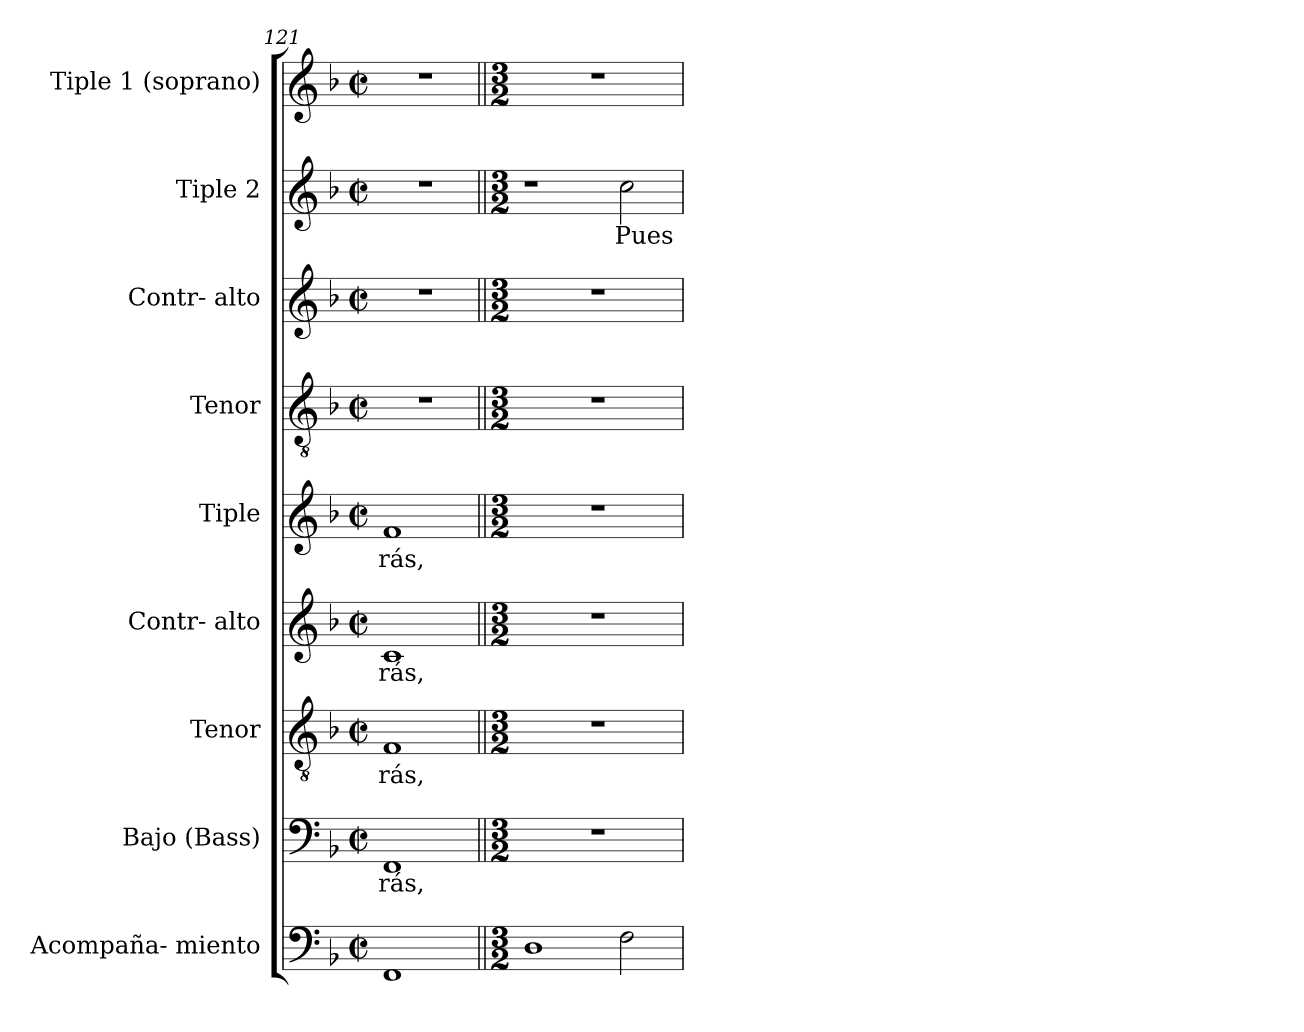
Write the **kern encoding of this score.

**kern	**kern	**text	**kern	**text	**kern	**text	**kern	**text	**kern	**kern	**kern	**text	**kern
*part9	*part8	*part8	*part7	*part7	*part6	*part6	*part5	*part5	*part4	*part3	*part2	*part2	*part1
*staff9	*staff8	*staff8	*staff7	*staff7	*staff6	*staff6	*staff5	*staff5	*staff4	*staff3	*staff2	*staff2	*staff1
*I"Acompaña- miento	*I"Bajo (Bass)	*	*I"Tenor	*	*I"Contr- alto	*	*I"Tiple	*	*I"Tenor	*I"Contr- alto	*I"Tiple 2	*	*I"Tiple 1 (soprano)
*	*I'B.	*	*I'T.	*	*I'A.	*	*	*	*I'T.	*I'A.	*	*	*I'S.
*clefF4	*clefF4	*	*clefGv2	*	*clefG2	*	*clefG2	*	*clefGv2	*clefG2	*clefG2	*	*clefG2
*	*	*	*ITrd7c12	*	*	*	*	*	*ITrd7c12	*	*	*	*
*k[b-]	*k[b-]	*	*k[b-]	*	*k[b-]	*	*k[b-]	*	*k[b-]	*k[b-]	*k[b-]	*	*k[b-]
*F:	*F:	*	*F:	*	*F:	*	*F:	*	*F:	*F:	*F:	*	*F:
*M2/2	*M2/2	*	*M2/2	*	*M2/2	*	*M2/2	*	*M2/2	*M2/2	*M2/2	*	*M2/2
*met(c|)	*met(c|)	*	*met(c|)	*	*met(c|)	*	*met(c|)	*	*met(c|)	*met(c|)	*met(c|)	*	*met(c|)
=121	=121	=121	=121	=121	=121	=121	=121	=121	=121	=121	=121	=121	=121
!	!	!LO:LY:b:color=#000000	!	!	!	!	!	!	!	!	!	!	!
!	!	!	!	!LO:LY:b:color=#000000	!	!	!	!	!	!	!	!	!
!	!	!	!	!	!	!LO:LY:b:color=#000000	!	!	!	!	!	!	!
!	!	!	!	!	!	!	!	!LO:LY:b:color=#000000	!	!	!	!	!
1FFi	1FFi	-rás,	1FFi	-rás,	1ci	-rás,	1fi	-rás,	1r	1r	1r	.	1r
!!LO:LB:g=z
=122||	=122||	=122||	=122||	=122||	=122||	=122||	=122||	=122||	=122||	=122||	=122||	=122||	=122||
*M3/2	*M3/2	*	*M3/2	*	*M3/2	*	*M3/2	*	*M3/2	*M3/2	*M3/2	*	*M3/2
*	*	*	*	*	*	*	*	*	*	*	*MM340	*	*MM340
!	!LO:N:vis=1	!	!LO:N:vis=1	!	!LO:N:vis=1	!	!LO:N:vis=1	!	!LO:N:vis=1	!LO:N:vis=1	!	!	!LO:N:vis=1
1Di	1.r	.	1.r	.	1.r	.	1.r	.	1.r	1.r	1r	.	1.r
!	!	!	!	!	!	!	!	!	!	!	!	!LO:LY:b:color=#000000	!
2Fi\	.	.	.	.	.	.	.	.	.	.	2cci\	Pues	.
=	=	=	=	=	=	=	=	=	=	=	=	=	=
*-	*-	*-	*-	*-	*-	*-	*-	*-	*-	*-	*-	*-	*-
